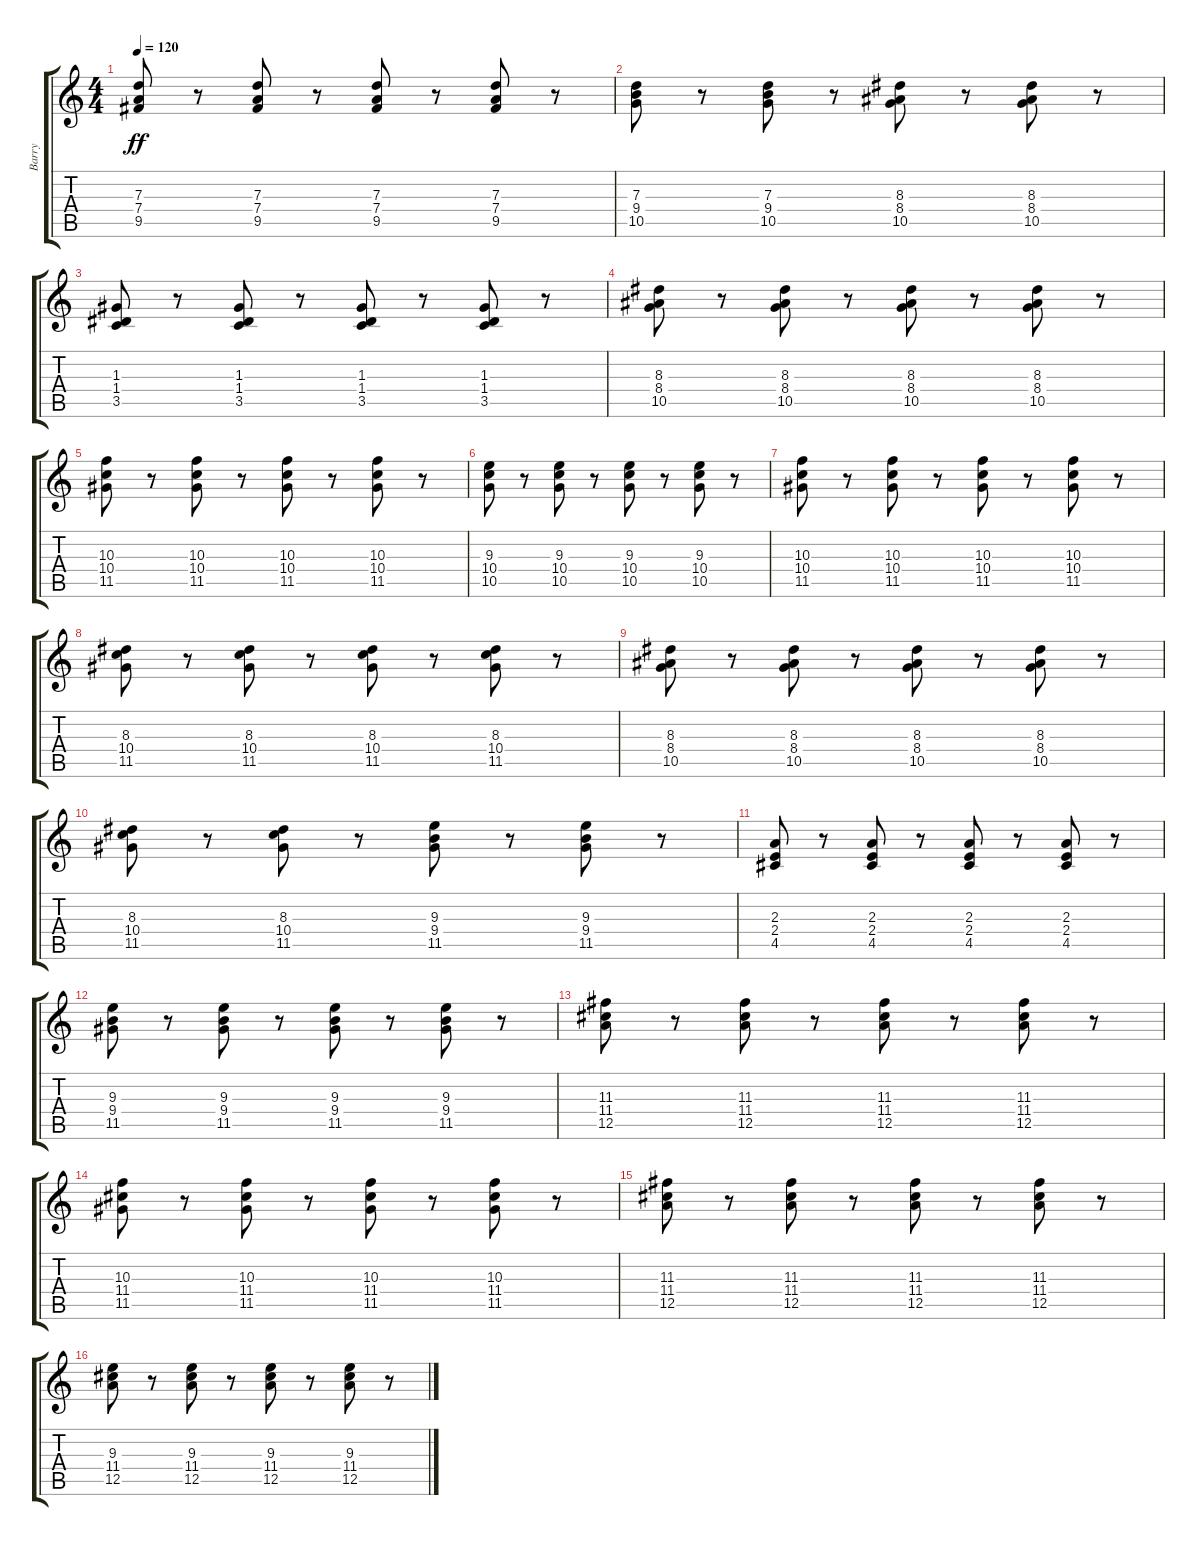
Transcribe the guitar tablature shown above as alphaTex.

\track ("Barry" "Barry") {instrument overdrivenguitar}
\staff {score tabs}
\tuning (E4 B3 G3 D3 A2 E2) {hide}
\ts (4 4)
\tempo 120
\clef g2
\ks c
(7.3 7.4 9.5).8{dy ff} r.8 (7.3 7.4 9.5).8 r.8 (7.3 7.4 9.5).8 r.8 (7.3 7.4 9.5).8 r.8 |
(7.3 9.4 10.5).8 r.8 (7.3 9.4 10.5).8 r.8 (8.3 8.4 10.5).8 r.8 (8.3 8.4 10.5).8 r.8 |
(1.3 1.4 3.5).8 r.8 (1.3 1.4 3.5).8 r.8 (1.3 1.4 3.5).8 r.8 (1.3 1.4 3.5).8 r.8 |
(8.3 8.4 10.5).8 r.8 (8.3 8.4 10.5).8 r.8 (8.3 8.4 10.5).8 r.8 (8.3 8.4 10.5).8 r.8 |
(10.3 10.4 11.5).8 r.8 (10.3 10.4 11.5).8 r.8 (10.3 10.4 11.5).8 r.8 (10.3 10.4 11.5).8 r.8 |
(9.3 10.4 10.5).8 r.8 (9.3 10.4 10.5).8 r.8 (9.3 10.4 10.5).8 r.8 (9.3 10.4 10.5).8 r.8 |
(10.3 10.4 11.5).8 r.8 (10.3 10.4 11.5).8 r.8 (10.3 10.4 11.5).8 r.8 (10.3 10.4 11.5).8 r.8 |
(8.3 10.4 11.5).8 r.8 (8.3 10.4 11.5).8 r.8 (8.3 10.4 11.5).8 r.8 (8.3 10.4 11.5).8 r.8 |
(8.3 8.4 10.5).8 r.8 (8.3 8.4 10.5).8 r.8 (8.3 8.4 10.5).8 r.8 (8.3 8.4 10.5).8 r.8 |
(8.3 10.4 11.5).8 r.8 (8.3 10.4 11.5).8 r.8 (9.3 9.4 11.5).8 r.8 (9.3 9.4 11.5).8 r.8 |
(2.3 2.4 4.5).8 r.8 (2.3 2.4 4.5).8 r.8 (2.3 2.4 4.5).8 r.8 (2.3 2.4 4.5).8 r.8 |
(9.3 9.4 11.5).8 r.8 (9.3 9.4 11.5).8 r.8 (9.3 9.4 11.5).8 r.8 (9.3 9.4 11.5).8 r.8 |
(11.3 11.4 12.5).8 r.8 (11.3 11.4 12.5).8 r.8 (11.3 11.4 12.5).8 r.8 (11.3 11.4 12.5).8 r.8 |
(10.3 11.4 11.5).8 r.8 (10.3 11.4 11.5).8 r.8 (10.3 11.4 11.5).8 r.8 (10.3 11.4 11.5).8 r.8 |
(11.3 11.4 12.5).8 r.8 (11.3 11.4 12.5).8 r.8 (11.3 11.4 12.5).8 r.8 (11.3 11.4 12.5).8 r.8 |
(9.3 11.4 12.5).8 r.8 (9.3 11.4 12.5).8 r.8 (9.3 11.4 12.5).8 r.8 (9.3 11.4 12.5).8 r.8
